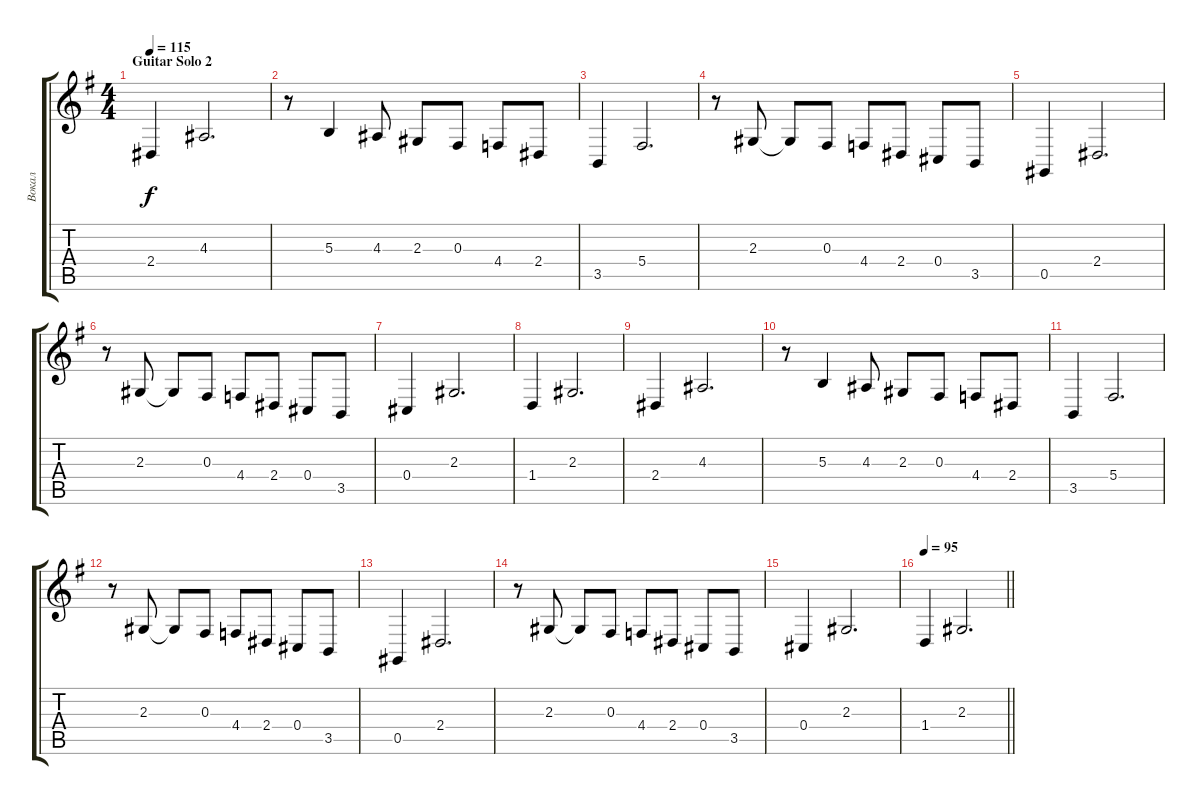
\track ("Вокал" "Вокал") {instrument trumpet}
\staff {score tabs}
\tuning (Eb4 Bb3 Gb3 Db3 Ab2 Eb2) {hide}
\ts (4 4)
\section ("" "Guitar Solo 2")
\tempo 115
\clef g2
\ks eminor
2.4.4{dy f} 4.3.2{d} |
r.8 5.3.4 4.3.8 2.3.8 0.3.8 4.4.8 2.4.8 |
3.5.4 5.4.2{d} |
r.8 2.3.8 2.3{t}.8 0.3.8 4.4.8 2.4.8 0.4.8 3.5.8 |
0.5.4 2.4.2{d} |
r.8 2.3.8 2.3{t}.8 0.3.8 4.4.8 2.4.8 0.4.8 3.5.8 |
0.4.4 2.3.2{d} |
1.4.4 2.3.2{d} |
2.4.4 4.3.2{d} |
r.8 5.3.4 4.3.8 2.3.8 0.3.8 4.4.8 2.4.8 |
3.5.4 5.4.2{d} |
r.8 2.3.8 2.3{t}.8 0.3.8 4.4.8 2.4.8 0.4.8 3.5.8 |
0.5.4 2.4.2{d} |
r.8 2.3.8 2.3{t}.8 0.3.8 4.4.8 2.4.8 0.4.8 3.5.8 |
0.4.4 2.3.2{d} |
\tempo 95
\barLineRight lightlight
1.4.4 2.3.2{d}
